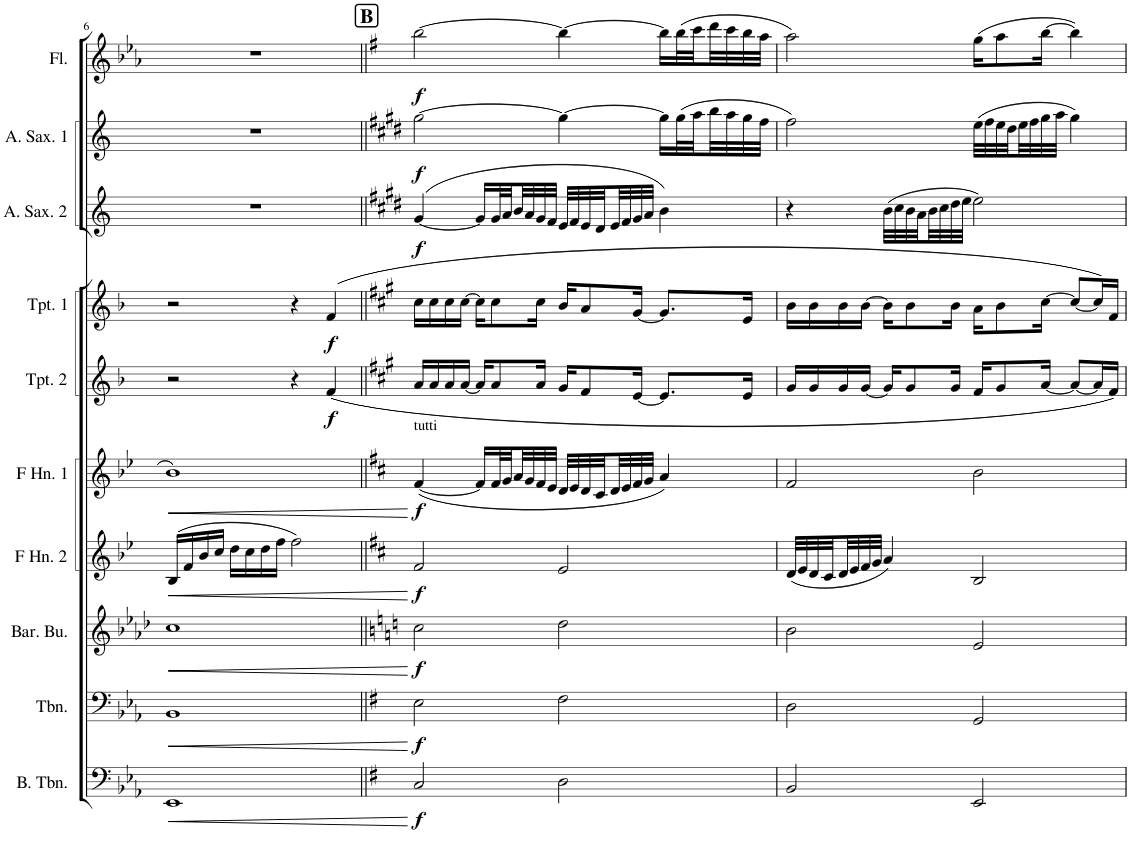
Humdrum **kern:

**kern	**dynam	**kern	**dynam	**kern	**dynam	**kern	**dynam	**kern	**dynam	**kern	**dynam	**kern	**dynam	**kern	**dynam	**kern	**dynam	**kern	**dynam
*part10	*part10	*part9	*part9	*part8	*part8	*part7	*part7	*part6	*part6	*part5	*part5	*part4	*part4	*part3	*part3	*part2	*part2	*part1	*part1
*staff10	*staff10	*staff9	*staff9	*staff8	*staff8	*staff7	*staff7	*staff6	*staff6	*staff5	*staff5	*staff4	*staff4	*staff3	*staff3	*staff2	*staff2	*staff1	*staff1
*I"Bass Trombone	*	*I"Trombone	*	*I"Baritone Bugle	*	*I"F Horn 2	*	*I"F Horn 1	*	*I"Trumpet 2	*	*I"Trumpet 1	*	*I"Alto Sax 2	*	*I"Alto Sax 1	*	*I"Flute	*
*I'B. Tbn.	*	*I'Tbn.	*	*I'Bar. Bu.	*	*I'F Hn. 2	*	*I'F Hn. 1	*	*I'Tpt. 2	*	*I'Tpt. 1	*	*I'A. Sax. 2	*	*I'A. Sax. 1	*	*I'Fl.	*
!!LO:PB:g=z
*clefF4	*	*clefF4	*	*clefG2	*	*clefG2	*	*clefG2	*	*clefG2	*	*clefG2	*	*clefG2	*	*clefG2	*	*clefG2	*
*	*	*	*	*Trd10c17	*	*Trd4c7	*	*Trd4c7	*	*Trd1c2	*	*Trd1c2	*	*Trd5c9	*	*Trd5c9	*	*	*
*k[b-e-a-]	*	*k[b-e-a-]	*	*k[b-e-a-d-]	*	*k[b-e-]	*	*k[b-e-]	*	*k[b-]	*	*k[b-]	*	*k[]	*	*k[]	*	*k[b-e-a-]	*
*M4/4	*	*M4/4	*	*M4/4	*	*M4/4	*	*M4/4	*	*M4/4	*	*M4/4	*	*M4/4	*	*M4/4	*	*M4/4	*
=6	=6	=6	=6	=6	=6	=6	=6	=6	=6	=6	=6	=6	=6	=6	=6	=6	=6	=6	=6
!	!LO:HP:b	!	!LO:HP:b	!	!LO:HP:b	!	!LO:HP:b	!	!LO:HP:b	!	!	!	!	!	!	!	!	!	!
1EE-	<	1BB-	<	1cc	<	(16B-/LL	<	1b-	<	2r	.	2r	.	1r	.	1r	.	1r	.
.	.	.	.	.	.	16f/	.	.	.	.	.	.	.	.	.	.	.	.	.
.	.	.	.	.	.	16b-/	.	.	.	.	.	.	.	.	.	.	.	.	.
.	.	.	.	.	.	16cc/JJ	.	.	.	.	.	.	.	.	.	.	.	.	.
.	.	.	.	.	.	16dd\LL	.	.	.	.	.	.	.	.	.	.	.	.	.
.	.	.	.	.	.	16cc\	.	.	.	.	.	.	.	.	.	.	.	.	.
.	.	.	.	.	.	16dd\	.	.	.	.	.	.	.	.	.	.	.	.	.
.	.	.	.	.	.	16ff\JJ	.	.	.	.	.	.	.	.	.	.	.	.	.
.	.	.	.	.	.	2ff\)	.	.	.	4r	.	4r	.	.	.	.	.	.	.
!	!	!	!	!	!	!	!	!	!	!	!LO:DY:b	!	!LO:DY:b	!	!	!	!	!	!
.	.	.	.	.	.	.	.	.	.	(4f/	f	(4f/	f	.	.	.	.	.	.
.	[	.	[	.	[	.	[	.	[	.	.	.	.	.	.	.	.	.	.
!!LO:REH:place=s1:a:B:cj:fs=14:t=B
=7||	=7||	=7||	=7||	=7||	=7||	=7||	=7||	=7||	=7||	=7||	=7||	=7||	=7||	=7||	=7||	=7||	=7||	=7||	=7||
*k[f#]	*	*k[f#]	*	*k[]	*	*k[f#c#]	*	*k[f#c#]	*	*k[f#c#g#]	*	*k[f#c#g#]	*	*k[f#c#g#d#]	*	*k[f#c#g#d#]	*	*k[f#]	*
!	!	!	!	!	!	!	!	!LO:TX:a:t=tutti	!	!	!	!	!	!	!	!	!	!	!
!	!LO:DY:b	!	!LO:DY:b	!	!LO:DY:b	!	!LO:DY:b	!	!LO:DY:b	!	!	!	!	!	!LO:DY:b	!	!LO:DY:b	!	!LO:DY:b
2C/	f	2E\	f	2cc\	f	2f#/	f	([4f#/	f	16a/LL	.	16cc#\LL	.	([4g#/	f	[2gg#\	f	[2bb\	f
.	.	.	.	.	.	.	.	.	.	16a/	.	16cc#\	.	.	.	.	.	.	.
.	.	.	.	.	.	.	.	.	.	16a/	.	16cc#\	.	.	.	.	.	.	.
.	.	.	.	.	.	.	.	.	.	[16a/JJ	.	[16cc#\JJ	.	.	.	.	.	.	.
.	.	.	.	.	.	.	.	16f#/LL]	.	16a/KL]	.	16cc#\KL]	.	16g#/LL]	.	.	.	.	.
.	.	.	.	.	.	.	.	32f#/L	.	8a/	.	8cc#\	.	32g#/L	.	.	.	.	.
.	.	.	.	.	.	.	.	32g/	.	.	.	.	.	32a/	.	.	.	.	.
.	.	.	.	.	.	.	.	32a/	.	.	.	.	.	32b/	.	.	.	.	.
.	.	.	.	.	.	.	.	32g/	.	.	.	.	.	32a/	.	.	.	.	.
.	.	.	.	.	.	.	.	32f#/	.	16a/Jk	.	16cc#\Jk	.	32g#/	.	.	.	.	.
.	.	.	.	.	.	.	.	32e/JJJ	.	.	.	.	.	32f#/JJJ	.	.	.	.	.
2D\	.	2F#\	.	2dd\	.	2e/	.	32d/LLL	.	16g#/KL	.	16b/KL	.	32e/LLL	.	4gg#\_	.	4bb\_	.
.	.	.	.	.	.	.	.	32e/	.	.	.	.	.	32f#/	.	.	.	.	.
.	.	.	.	.	.	.	.	32d/	.	8f#/	.	8a/	.	32e/	.	.	.	.	.
.	.	.	.	.	.	.	.	32c#/	.	.	.	.	.	32d#/	.	.	.	.	.
.	.	.	.	.	.	.	.	32d/	.	.	.	.	.	32e/	.	.	.	.	.
.	.	.	.	.	.	.	.	32e/	.	.	.	.	.	32f#/	.	.	.	.	.
.	.	.	.	.	.	.	.	32f#/	.	[16e/Jk	.	[16g#/Jk	.	32g#/	.	.	.	.	.
.	.	.	.	.	.	.	.	32g/JJJ	.	.	.	.	.	32a/JJJ	.	.	.	.	.
.	.	.	.	.	.	.	.	4a/)	.	8.e/L]	.	8.g#/L]	.	4b\)	.	16gg#\LL]	.	16bb\LL]	.
.	.	.	.	.	.	.	.	.	.	.	.	.	.	.	.	(32gg#\L	.	(32bb\L	.
.	.	.	.	.	.	.	.	.	.	.	.	.	.	.	.	32aa\	.	32ccc\	.
.	.	.	.	.	.	.	.	.	.	.	.	.	.	.	.	32bb\	.	32ddd\	.
.	.	.	.	.	.	.	.	.	.	.	.	.	.	.	.	32aa\	.	32ccc\	.
.	.	.	.	.	.	.	.	.	.	16e/Jk	.	16e/Jk	.	.	.	32gg#\	.	32bb\	.
.	.	.	.	.	.	.	.	.	.	.	.	.	.	.	.	32ff#\JJJ	.	32aa\JJJ	.
=8	=8	=8	=8	=8	=8	=8	=8	=8	=8	=8	=8	=8	=8	=8	=8	=8	=8	=8	=8
2BB/	.	2D\	.	2b\	.	(32d/LLL	.	2f#/	.	16g#/LL	.	16b\LL	.	4r	.	2ff#\)	.	2aa\)	.
.	.	.	.	.	.	32e/	.	.	.	.	.	.	.	.	.	.	.	.	.
.	.	.	.	.	.	32d/	.	.	.	16g#/	.	16b\	.	.	.	.	.	.	.
.	.	.	.	.	.	32c#/	.	.	.	.	.	.	.	.	.	.	.	.	.
.	.	.	.	.	.	32d/	.	.	.	16g#/	.	16b\	.	.	.	.	.	.	.
.	.	.	.	.	.	32e/	.	.	.	.	.	.	.	.	.	.	.	.	.
.	.	.	.	.	.	32f#/	.	.	.	[16g#/JJ	.	[16b\JJ	.	.	.	.	.	.	.
.	.	.	.	.	.	32g/JJJ	.	.	.	.	.	.	.	.	.	.	.	.	.
.	.	.	.	.	.	4a/)	.	.	.	16g#/KL]	.	16b\KL]	.	(32b\LLL	.	.	.	.	.
.	.	.	.	.	.	.	.	.	.	.	.	.	.	32cc#\	.	.	.	.	.
.	.	.	.	.	.	.	.	.	.	8g#/	.	8b\	.	32b\	.	.	.	.	.
.	.	.	.	.	.	.	.	.	.	.	.	.	.	32a\	.	.	.	.	.
.	.	.	.	.	.	.	.	.	.	.	.	.	.	32b\	.	.	.	.	.
.	.	.	.	.	.	.	.	.	.	.	.	.	.	32cc#\	.	.	.	.	.
.	.	.	.	.	.	.	.	.	.	16g#/Jk	.	16b\Jk	.	32dd#\	.	.	.	.	.
.	.	.	.	.	.	.	.	.	.	.	.	.	.	32ee\JJJ	.	.	.	.	.
2EE/	.	2GG/	.	2e/	.	2B/	.	2b\	.	16f#/KL	.	16a\KL	.	2ee\)	.	(32ee\LLL	.	(16gg\KL	.
.	.	.	.	.	.	.	.	.	.	.	.	.	.	.	.	32ff#\	.	.	.
.	.	.	.	.	.	.	.	.	.	8g#/	.	8b\	.	.	.	32ee\	.	8aa\	.
.	.	.	.	.	.	.	.	.	.	.	.	.	.	.	.	32dd#\	.	.	.
.	.	.	.	.	.	.	.	.	.	.	.	.	.	.	.	32ee\	.	.	.
.	.	.	.	.	.	.	.	.	.	.	.	.	.	.	.	32ff#\	.	.	.
.	.	.	.	.	.	.	.	.	.	[16a/Jk	.	[16cc#\Jk	.	.	.	32gg#\	.	[16bb\Jk	.
.	.	.	.	.	.	.	.	.	.	.	.	.	.	.	.	32aa\JJJ	.	.	.
.	.	.	.	.	.	.	.	.	.	8a/L_	.	8cc#/L_	.	.	.	4gg#\)	.	4bb\])	.
.	.	.	.	.	.	.	.	.	.	16a/L]	.	16cc#/L])	.	.	.	.	.	.	.
.	.	.	.	.	.	.	.	.	.	16f#/JJ)	.	16f#/JJ	.	.	.	.	.	.	.
=	=	=	=	=	=	=	=	=	=	=	=	=	=	=	=	=	=	=	=
*-	*-	*-	*-	*-	*-	*-	*-	*-	*-	*-	*-	*-	*-	*-	*-	*-	*-	*-	*-
